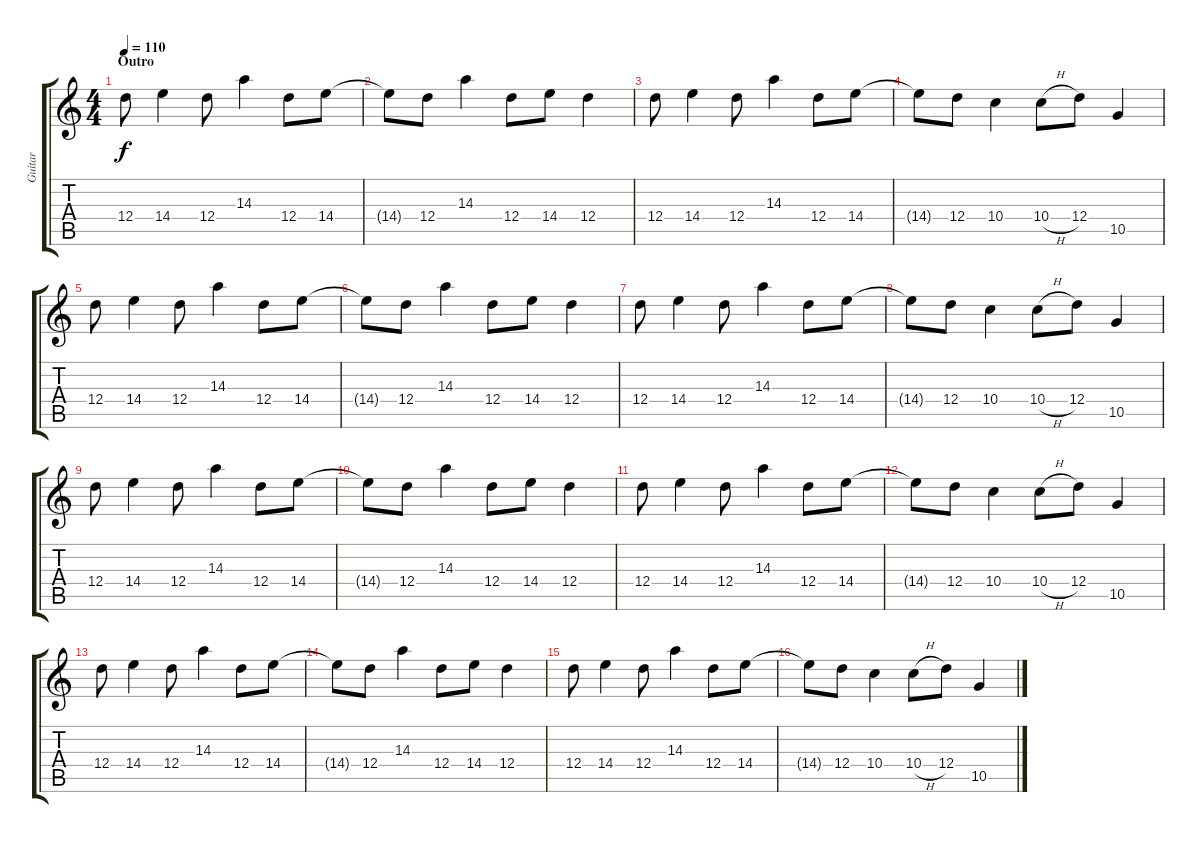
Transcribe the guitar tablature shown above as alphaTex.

\track ("Guitar" "Guitar") {instrument acousticguitarsteel}
\staff {score tabs}
\tuning (E4 B3 G3 D3 A2 D2) {hide}
\ts (4 4)
\section ("" "Outro")
\tempo 110
\clef g2
\ks c
12.4.8{dy f} 14.4.4 12.4.8 14.3.4 12.4.8 14.4.8 |
14.4{t}.8 12.4.8 14.3.4 12.4.8 14.4.8 12.4.4 |
12.4.8 14.4.4 12.4.8 14.3.4 12.4.8 14.4.8 |
14.4{t}.8 12.4.8 10.4.4 10.4{h}.8 12.4.8 10.5.4 |
12.4.8 14.4.4 12.4.8 14.3.4 12.4.8 14.4.8 |
14.4{t}.8 12.4.8 14.3.4 12.4.8 14.4.8 12.4.4 |
12.4.8 14.4.4 12.4.8 14.3.4 12.4.8 14.4.8 |
14.4{t}.8 12.4.8 10.4.4 10.4{h}.8 12.4.8 10.5.4 |
12.4.8 14.4.4 12.4.8 14.3.4 12.4.8 14.4.8 |
14.4{t}.8 12.4.8 14.3.4 12.4.8 14.4.8 12.4.4 |
12.4.8 14.4.4 12.4.8 14.3.4 12.4.8 14.4.8 |
14.4{t}.8 12.4.8 10.4.4 10.4{h}.8 12.4.8 10.5.4 |
12.4.8 14.4.4 12.4.8 14.3.4 12.4.8 14.4.8 |
14.4{t}.8 12.4.8 14.3.4 12.4.8 14.4.8 12.4.4 |
12.4.8 14.4.4 12.4.8 14.3.4 12.4.8 14.4.8 |
14.4{t}.8 12.4.8 10.4.4 10.4{h}.8 12.4.8 10.5.4
